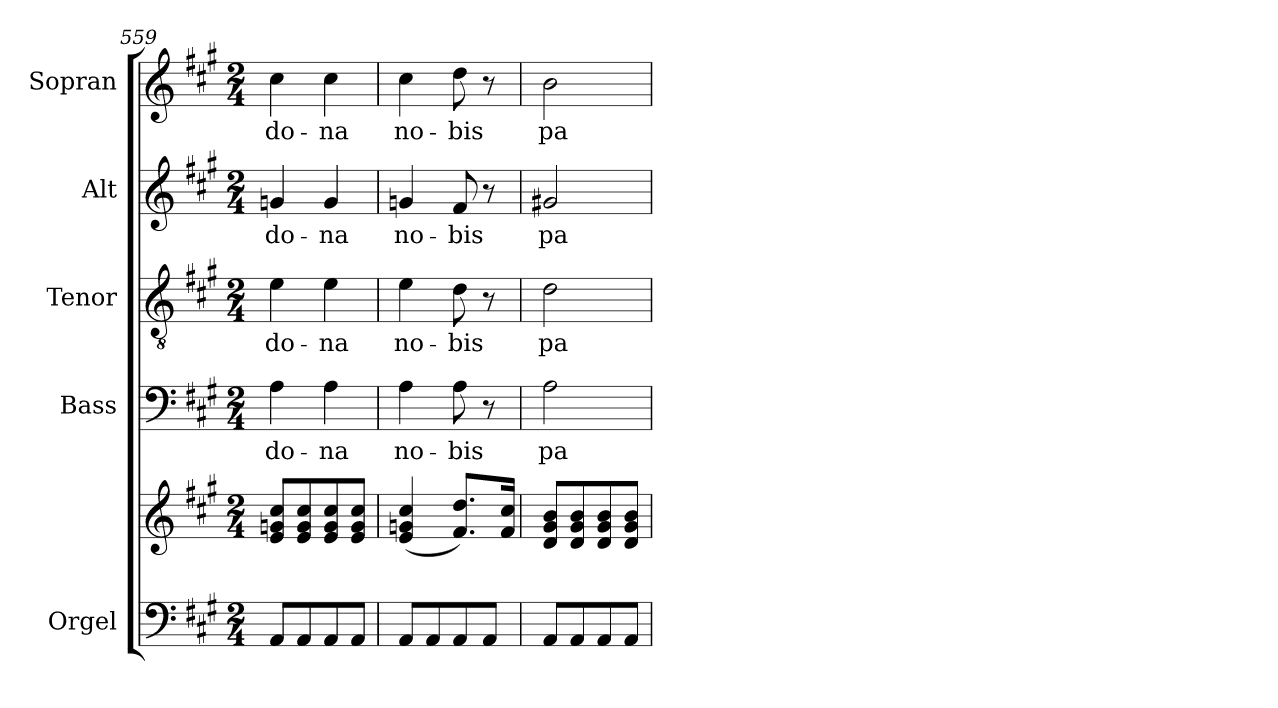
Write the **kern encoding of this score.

**kern	**kern	**kern	**text	**kern	**text	**kern	**text	**kern	**text
*part5	*part5	*part4	*part4	*part3	*part3	*part2	*part2	*part1	*part1
*staff6	*staff5	*staff4	*staff4	*staff3	*staff3	*staff2	*staff2	*staff1	*staff1
*I"Orgel	*	*I"Bass	*	*I"Tenor	*	*I"Alt	*	*I"Sopran	*
*I'Org.	*	*I'B.	*	*I'T.	*	*I'A.	*	*I'S.	*
*clefF4	*clefG2	*clefF4	*	*clefGv2	*	*clefG2	*	*clefG2	*
*k[f#c#g#]	*k[f#c#g#]	*k[f#c#g#]	*	*k[f#c#g#]	*	*k[f#c#g#]	*	*k[f#c#g#]	*
*A:	*A:	*A:	*	*A:	*	*A:	*	*A:	*
*M2/4	*M2/4	*M2/4	*	*M2/4	*	*M2/4	*	*M2/4	*
=559	=559	=559	=559	=559	=559	=559	=559	=559	=559
!	!	!	!LO:LY:b	!	!LO:LY:b	!	!LO:LY:b	!	!LO:LY:b
8AA/L	8e/ 8gn/ 8cc#/L	4A\	do-	4e\	do-	4gn/	do-	4cc#\	do-
8AA/	8e/ 8g/ 8cc#/	.	.	.	.	.	.	.	.
!	!	!	!LO:LY:b	!	!LO:LY:b	!	!LO:LY:b	!	!LO:LY:b
8AA/	8e/ 8g/ 8cc#/	4A\	-na	4e\	-na	4g/	-na	4cc#\	-na
8AA/J	8e/ 8g/ 8cc#/J	.	.	.	.	.	.	.	.
=560	=560	=560	=560	=560	=560	=560	=560	=560	=560
!	!	!	!LO:LY:b	!	!LO:LY:b	!	!LO:LY:b	!	!LO:LY:b
8AA/L	(<4e/ 4gn/ 4cc#/	4A\	no-	4e\	no-	4gn/	no-	4cc#\	no-
8AA/	.	.	.	.	.	.	.	.	.
!	!	!	!LO:LY:b	!	!LO:LY:b	!	!LO:LY:b	!	!LO:LY:b
8AA/	8.f#/ 8.dd/L)	8A\	-bis	8d\	-bis	8f#/	-bis	8dd\	-bis
8AA/J	.	8r	.	8r	.	8r	.	8r	.
.	16f#/ 16cc#/Jk	.	.	.	.	.	.	.	.
=561	=561	=561	=561	=561	=561	=561	=561	=561	=561
!	!	!	!LO:LY:b	!	!LO:LY:b	!	!LO:LY:b	!	!LO:LY:b
8AA/L	8d/ 8g#/ 8b/L	2A\	pa-	2d\	pa-	2g#X/	pa-	2b\	pa-
8AA/	8d/ 8g#/ 8b/	.	.	.	.	.	.	.	.
8AA/	8d/ 8g#/ 8b/	.	.	.	.	.	.	.	.
8AA/J	8d/ 8g#/ 8b/J	.	.	.	.	.	.	.	.
=	=	=	=	=	=	=	=	=	=
*-	*-	*-	*-	*-	*-	*-	*-	*-	*-
